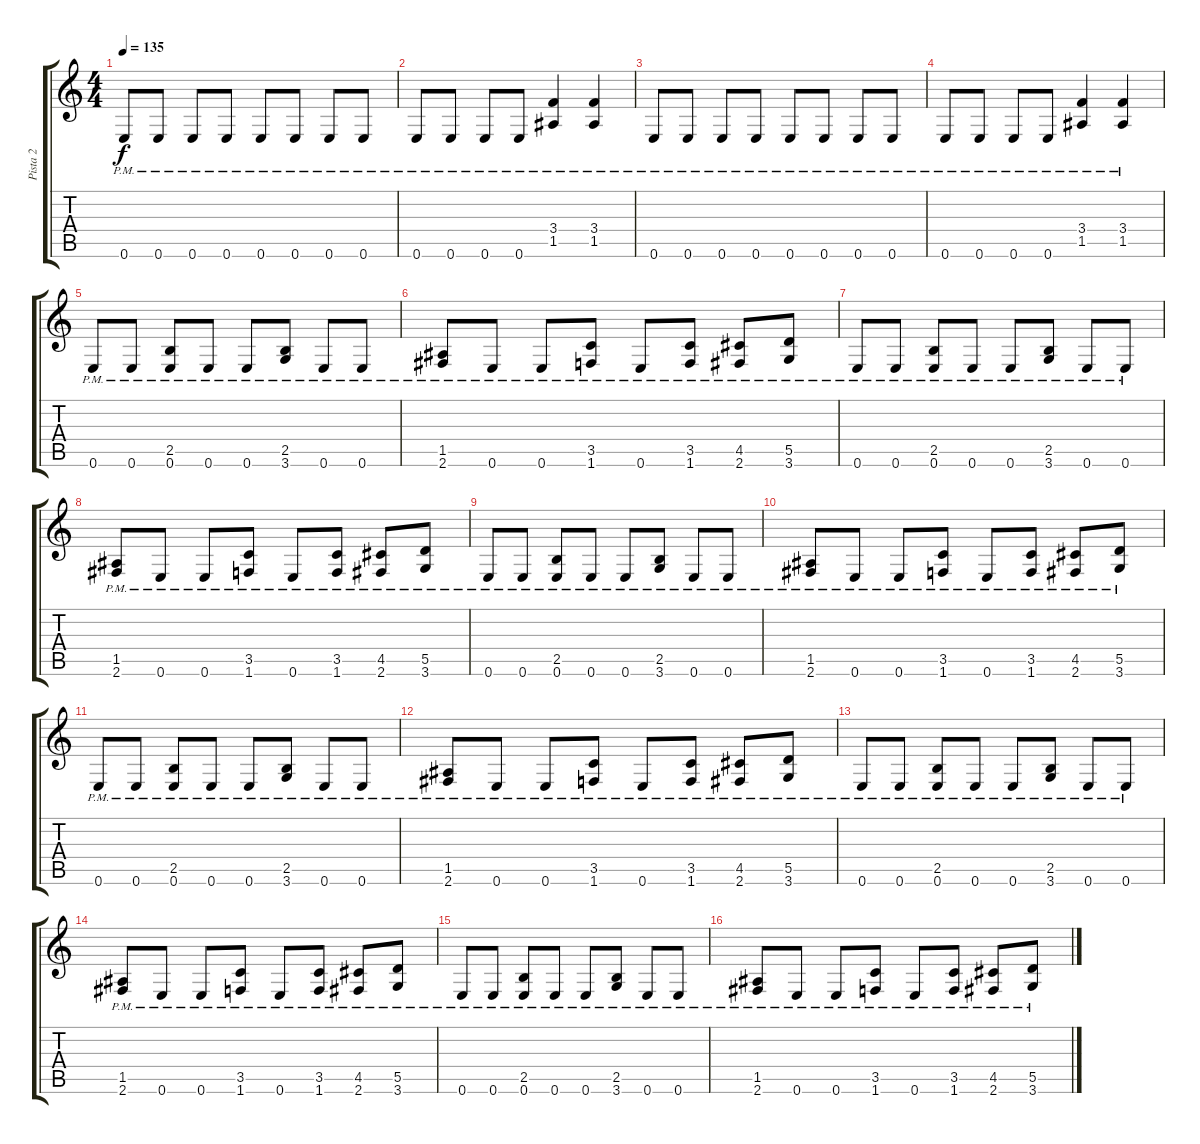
\track ("Pista 2" "Pista 2") {instrument overdrivenguitar}
\staff {score tabs}
\tuning (E4 B3 G3 D3 A2 E2) {hide}
\ts (4 4)
\tempo 135
\clef g2
\ks c
0.6{pm}.8{dy f} 0.6{pm}.8 0.6{pm}.8 0.6{pm}.8 0.6{pm}.8 0.6{pm}.8 0.6{pm}.8 0.6{pm}.8 |
0.6{pm}.8 0.6{pm}.8 0.6{pm}.8 0.6{pm}.8 (3.4 1.5{pm}).4 (3.4 1.5{pm}).4 |
0.6{pm}.8 0.6{pm}.8 0.6{pm}.8 0.6{pm}.8 0.6{pm}.8 0.6{pm}.8 0.6{pm}.8 0.6{pm}.8 |
0.6{pm}.8 0.6{pm}.8 0.6{pm}.8 0.6{pm}.8 (3.4 1.5{pm}).4 (3.4 1.5{pm}).4 |
0.6{pm}.8 0.6{pm}.8 (2.5 0.6{pm}).8 0.6{pm}.8 0.6{pm}.8 (2.5{pm} 3.6{pm}).8 0.6{pm}.8 0.6{pm}.8 |
(1.5{pm} 2.6{pm}).8 0.6{pm}.8 0.6{pm}.8 (3.5{pm} 1.6{pm}).8 0.6{pm}.8 (3.5{pm} 1.6{pm}).8 (4.5{pm} 2.6{pm}).8 (5.5{pm} 3.6{pm}).8 |
0.6{pm}.8 0.6{pm}.8 (2.5{pm} 0.6{pm}).8 0.6{pm}.8 0.6{pm}.8 (2.5{pm} 3.6{pm}).8 0.6{pm}.8 0.6{pm}.8 |
(1.5{pm} 2.6{pm}).8 0.6{pm}.8 0.6{pm}.8 (3.5{pm} 1.6{pm}).8 0.6{pm}.8 (3.5{pm} 1.6{pm}).8 (4.5{pm} 2.6{pm}).8 (5.5{pm} 3.6{pm}).8 |
0.6{pm}.8 0.6{pm}.8 (2.5{pm} 0.6{pm}).8 0.6{pm}.8 0.6{pm}.8 (2.5{pm} 3.6{pm}).8 0.6{pm}.8 0.6{pm}.8 |
(1.5{pm} 2.6{pm}).8 0.6{pm}.8 0.6{pm}.8 (3.5{pm} 1.6{pm}).8 0.6{pm}.8 (3.5{pm} 1.6{pm}).8 (4.5{pm} 2.6{pm}).8 (5.5{pm} 3.6{pm}).8 |
0.6{pm}.8 0.6{pm}.8 (2.5{pm} 0.6{pm}).8 0.6{pm}.8 0.6{pm}.8 (2.5{pm} 3.6{pm}).8 0.6{pm}.8 0.6{pm}.8 |
(1.5{pm} 2.6{pm}).8 0.6{pm}.8 0.6{pm}.8 (3.5{pm} 1.6{pm}).8 0.6{pm}.8 (3.5{pm} 1.6{pm}).8 (4.5{pm} 2.6{pm}).8 (5.5{pm} 3.6{pm}).8 |
0.6{pm}.8 0.6{pm}.8 (2.5{pm} 0.6{pm}).8 0.6{pm}.8 0.6{pm}.8 (2.5{pm} 3.6{pm}).8 0.6{pm}.8 0.6{pm}.8 |
(1.5{pm} 2.6{pm}).8 0.6{pm}.8 0.6{pm}.8 (3.5{pm} 1.6{pm}).8 0.6{pm}.8 (3.5{pm} 1.6{pm}).8 (4.5{pm} 2.6{pm}).8 (5.5{pm} 3.6{pm}).8 |
0.6{pm}.8 0.6{pm}.8 (2.5{pm} 0.6{pm}).8 0.6{pm}.8 0.6{pm}.8 (2.5{pm} 3.6{pm}).8 0.6{pm}.8 0.6{pm}.8 |
(1.5{pm} 2.6{pm}).8 0.6{pm}.8 0.6{pm}.8 (3.5{pm} 1.6{pm}).8 0.6{pm}.8 (3.5{pm} 1.6{pm}).8 (4.5{pm} 2.6{pm}).8 (5.5{pm} 3.6{pm}).8
